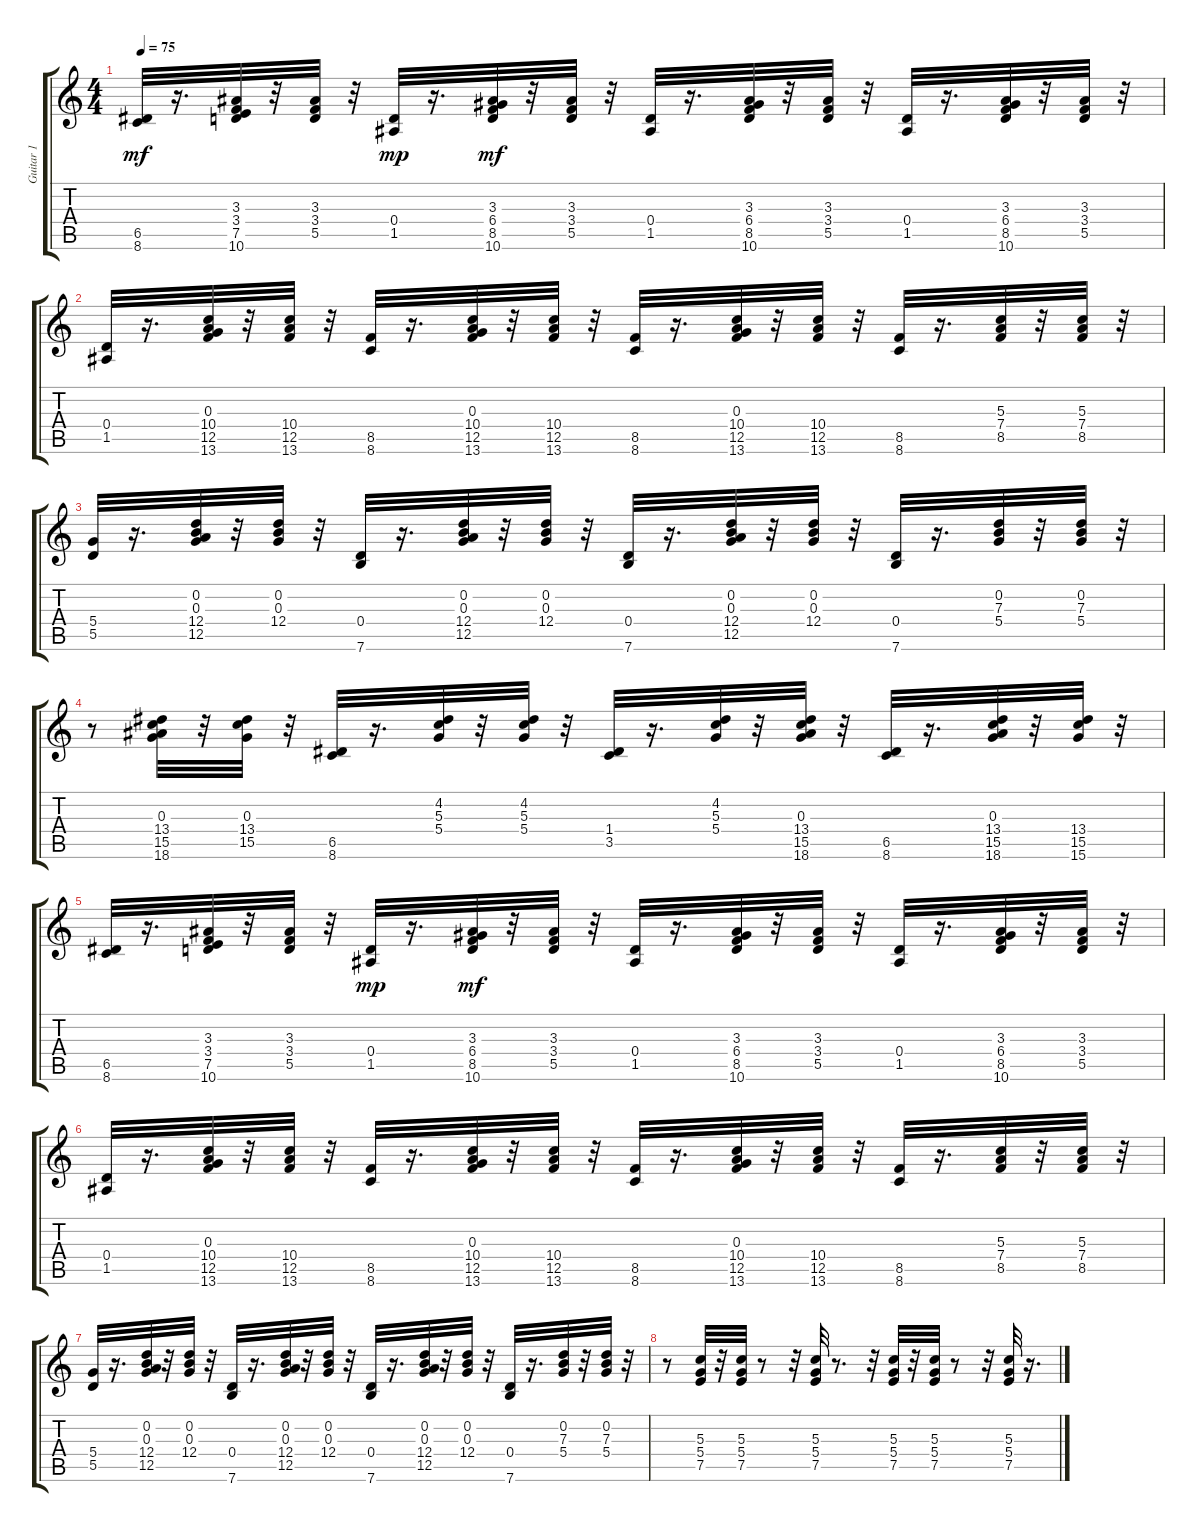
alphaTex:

\track ("Guitar 1" "Guitar 1") {instrument electricguitarclean}
\staff {score tabs}
\tuning (E4 B3 G3 D3 A2 E2) {hide}
\ts (4 4)
\tempo 75
\clef g2
\ks c
(6.5 8.6).32{dy mf} r.16{d} (3.3 3.4 7.5 10.6).32 r.32 (3.3 3.4 5.5).32 r.32 (0.4 1.5).32{dy mp} r.16{d} (3.3 6.4 8.5 10.6).32{dy mf} r.32 (3.3 3.4 5.5).32 r.32 (0.4 1.5).32 r.16{d} (3.3 6.4 8.5 10.6).32 r.32 (3.3 3.4 5.5).32 r.32 (0.4 1.5).32 r.16{d} (3.3 6.4 8.5 10.6).32 r.32 (3.3 3.4 5.5).32 r.32 |
(0.4 1.5).32 r.16{d} (0.3 10.4 12.5 13.6).32 r.32 (10.4 12.5 13.6).32 r.32 (8.5 8.6).32 r.16{d} (0.3 10.4 12.5 13.6).32 r.32 (10.4 12.5 13.6).32 r.32 (8.5 8.6).32 r.16{d} (0.3 10.4 12.5 13.6).32 r.32 (10.4 12.5 13.6).32 r.32 (8.5 8.6).32 r.16{d} (5.3 7.4 8.5).32 r.32 (5.3 7.4 8.5).32 r.32 |
(5.4 5.5).32 r.16{d} (0.2 0.3 12.4 12.5).32 r.32 (0.2 0.3 12.4).32 r.32 (0.4 7.6).32 r.16{d} (0.2 0.3 12.4 12.5).32 r.32 (0.2 0.3 12.4).32 r.32 (0.4 7.6).32 r.16{d} (0.2 0.3 12.4 12.5).32 r.32 (0.2 0.3 12.4).32 r.32 (0.4 7.6).32 r.16{d} (0.2 7.3 5.4).32 r.32 (0.2 7.3 5.4).32 r.32 |
r.8 (0.3 13.4 15.5 18.6).32 r.32 (0.3 13.4 15.5).32 r.32 (6.5 8.6).32 r.16{d} (4.2 5.3 5.4).32 r.32 (4.2 5.3 5.4).32 r.32 (1.4 3.5).32 r.16{d} (4.2 5.3 5.4).32 r.32 (0.3 13.4 15.5 18.6).32 r.32 (6.5 8.6).32 r.16{d} (0.3 13.4 15.5 18.6).32 r.32 (13.4 15.5 15.6).32 r.32 |
(6.5 8.6).32 r.16{d} (3.3 3.4 7.5 10.6).32 r.32 (3.3 3.4 5.5).32 r.32 (0.4 1.5).32{dy mp} r.16{d} (3.3 6.4 8.5 10.6).32{dy mf} r.32 (3.3 3.4 5.5).32 r.32 (0.4 1.5).32 r.16{d} (3.3 6.4 8.5 10.6).32 r.32 (3.3 3.4 5.5).32 r.32 (0.4 1.5).32 r.16{d} (3.3 6.4 8.5 10.6).32 r.32 (3.3 3.4 5.5).32 r.32 |
(0.4 1.5).32 r.16{d} (0.3 10.4 12.5 13.6).32 r.32 (10.4 12.5 13.6).32 r.32 (8.5 8.6).32 r.16{d} (0.3 10.4 12.5 13.6).32 r.32 (10.4 12.5 13.6).32 r.32 (8.5 8.6).32 r.16{d} (0.3 10.4 12.5 13.6).32 r.32 (10.4 12.5 13.6).32 r.32 (8.5 8.6).32 r.16{d} (5.3 7.4 8.5).32 r.32 (5.3 7.4 8.5).32 r.32 |
(5.4 5.5).32 r.16{d} (0.2 0.3 12.4 12.5).32 r.32 (0.2 0.3 12.4).32 r.32 (0.4 7.6).32 r.16{d} (0.2 0.3 12.4 12.5).32 r.32 (0.2 0.3 12.4).32 r.32 (0.4 7.6).32 r.16{d} (0.2 0.3 12.4 12.5).32 r.32 (0.2 0.3 12.4).32 r.32 (0.4 7.6).32 r.16{d} (0.2 7.3 5.4).32 r.32 (0.2 7.3 5.4).32 r.32 |
r.8 (5.3 5.4 7.5).32 r.32 (5.3 5.4 7.5).32 r.8 r.32 (5.3 5.4 7.5).32 r.8{d} r.32 (5.3 5.4 7.5).32 r.32 (5.3 5.4 7.5).32 r.8 r.32 (5.3 5.4 7.5).32 r.16{d}
